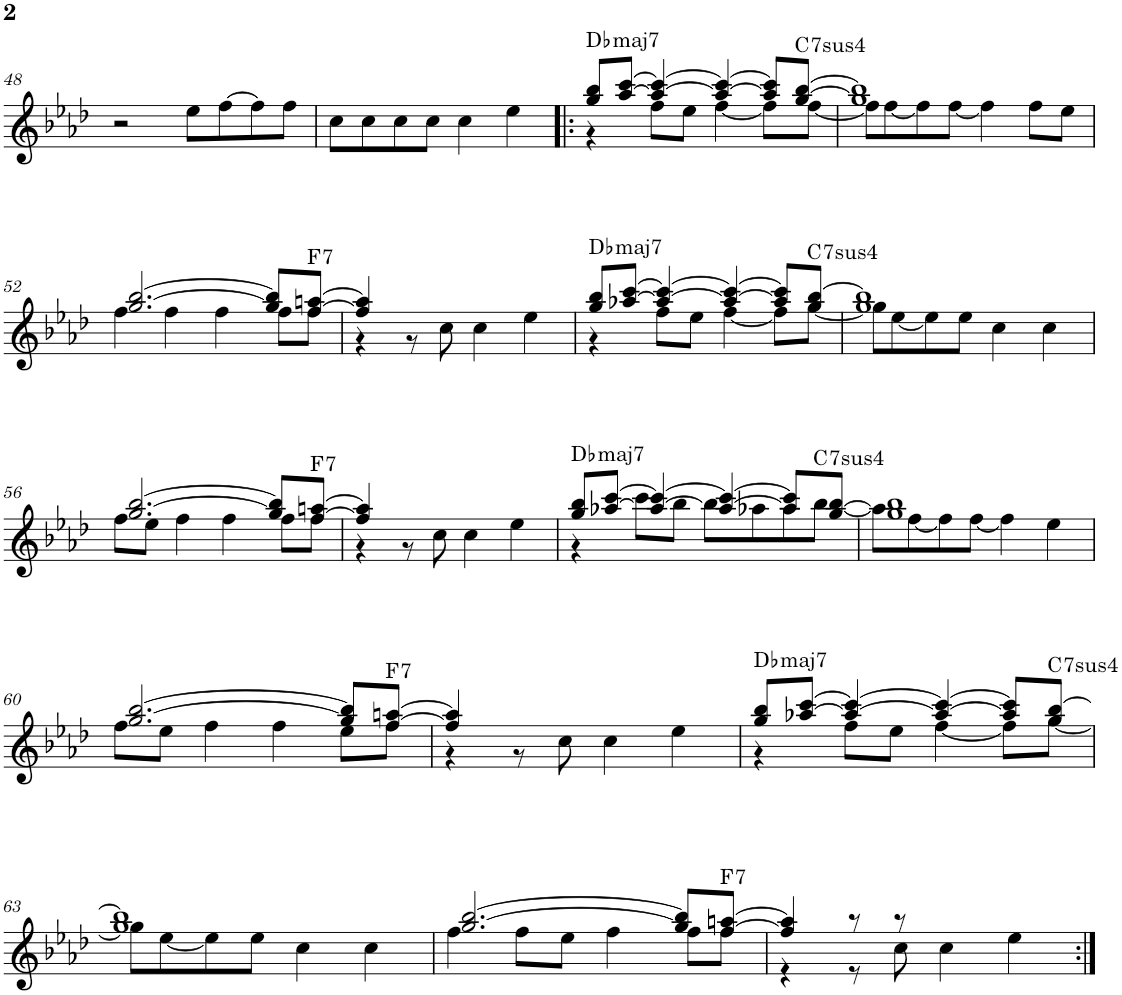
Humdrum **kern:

**kern	**harte
*part1	*part1
*staff1	*
*I"P1	*
!!LO:PB:g=z
*clefG2	*
*k[b-e-a-d-]	*
*f:	*
*M4/4	*
=48	=48
2r	.
8ee-\L	.
[>8ff\	.
8ff\]	.
8ff\J	.
=49	=49
8cc\L	.
8cc\	.
8cc\	.
8cc\J	.
4cc\	.
4ee-\	.
=50!|:	=50!|:
*^	*
!	!	!LO:H:kt=maj7
8gg/ 8bb-/L	4r	Db:maj7
[>8aa-/ [>8ccc/J	.	.
4aa-/_ 4ccc/_	8ff\L	.
.	8ee-\J	.
4aa-/_ 4ccc/_	[<4ff\	.
8aa-/] 8ccc/]L	8ff\L]	.
!	!	!LO:H:kt=74
[>8gg/ [>8bb-/J	[<8ff\J	C:sus4(7)
=51	=51	=51
1gg] 1bb-]	8ff\L]	.
.	[<8ff\	.
.	8ff\]	.
.	[<8ff\J	.
.	4ff\]	.
.	8ff\L	.
.	8ee-\J	.
!!LO:LB:g=z	!!
=52	=52	=52
[>2.gg/ [>2.bb-/	4ff\	.
.	4ff\	.
.	4ff\	.
8gg/] 8bb-/]L	8ff\L	.
!	!	!LO:H:kt=7
[>8ff/ [>8aan/J	8ff\J	F:7
=53	=53	=53
4ff/] 4aa/]	4r	.
4ryy	8r	.
.	8cc\	.
2ryy	4cc\	.
.	4ee-\	.
=54	=54	=54
!	!	!LO:H:kt=maj7
8gg/ 8bb-/L	4r	Db:maj7
[>8aa-X/ [>8ccc/J	.	.
4aa-/_ 4ccc/_	8ff\L	.
.	8ee-\J	.
4aa-/_ 4ccc/_	[<4ff\	.
8aa-/] 8ccc/]L	8ff\L]	.
!	!	!LO:H:kt=74
8gg/ [>8bb-/J	[<8gg\J	C:sus4(7)
=55	=55	=55
1gg] 1bb-]	8gg\L	.
.	[<8ee-\	.
.	8ee-\]	.
.	8ee-\J	.
.	4cc\	.
.	4cc\	.
!!LO:LB:g=z	!!
=56	=56	=56
[>2.gg/ [>2.bb-/	8ff\L	.
.	8ee-\J	.
.	4ff\	.
.	4ff\	.
8gg/] 8bb-/]L	8ff\L	.
!	!	!LO:H:kt=7
[>8ff/ [>8aan/J	8ff\J	F:7
=57	=57	=57
4ff/] 4aa/]	4r	.
4ryy	8r	.
.	8cc\	.
2ryy	4cc\	.
.	4ee-\	.
=58	=58	=58
!	!	!LO:H:kt=maj7
8gg/ 8bb-/L	4r	Db:maj7
[>8aa-X/ [>8ccc/J	.	.
4aa-/_ 4ccc/_	8ccc\L	.
.	8bb-\J	.
4aa-/_ 4ccc/_	8bb-\L	.
.	8aa-X\	.
8aa-/] 8ccc/]L	8aa-\	.
!	!	!LO:H:kt=74
[>8gg/ 8bb-/J	[<8bb-\J	C:sus4(7)
=59	=59	=59
1gg] 1bb-]	8aa-\L	.
.	[<8ff\	.
.	8ff\]	.
.	[<8ff\J	.
.	4ff\]	.
.	4ee-\	.
!!LO:LB:g=z	!!
=60	=60	=60
[>2.gg/ [>2.bb-/	8ff\L	.
.	8ee-\J	.
.	4ff\	.
.	4ff\	.
8gg/] 8bb-/]L	8ee-\L	.
!	!	!LO:H:kt=7
[>8ff/ [>8aan/J	8ff\J	F:7
=61	=61	=61
4ff/] 4aa/]	4r	.
4ryy	8r	.
.	8cc\	.
2ryy	4cc\	.
.	4ee-\	.
=62	=62	=62
!	!	!LO:H:kt=maj7
8gg/ 8bb-/L	4r	Db:maj7
[>8aa-X/ [>8ccc/J	.	.
4aa-/_ 4ccc/_	8ff\L	.
.	8ee-\J	.
4aa-/_ 4ccc/_	[<4ff\	.
8aa-/] 8ccc/]L	8ff\L]	.
!	!	!LO:H:kt=74
8gg/ [>8bb-/J	[<8gg\J	C:sus4(7)
!!LO:LB:g=z	!!
=63	=63	=63
1gg] 1bb-]	8gg\L	.
.	[<8ee-\	.
.	8ee-\]	.
.	8ee-\J	.
.	4cc\	.
.	4cc\	.
=64	=64	=64
[>2.gg/ [>2.bb-/	4ff\	.
.	8ff\L	.
.	8ee-\J	.
.	4ff\	.
8gg/] 8bb-/]L	8ff\L	.
!	!	!LO:H:kt=7
[>8ff/ [>8aan/J	8ff\J	F:7
=65	=65	=65
4ff/] 4aa/]	4r	.
8r	8r	.
8r	8cc\	.
2ryy	4cc\	.
.	4ee-\	.
*v	*v	*
=:|!	=:|!
*-	*-
